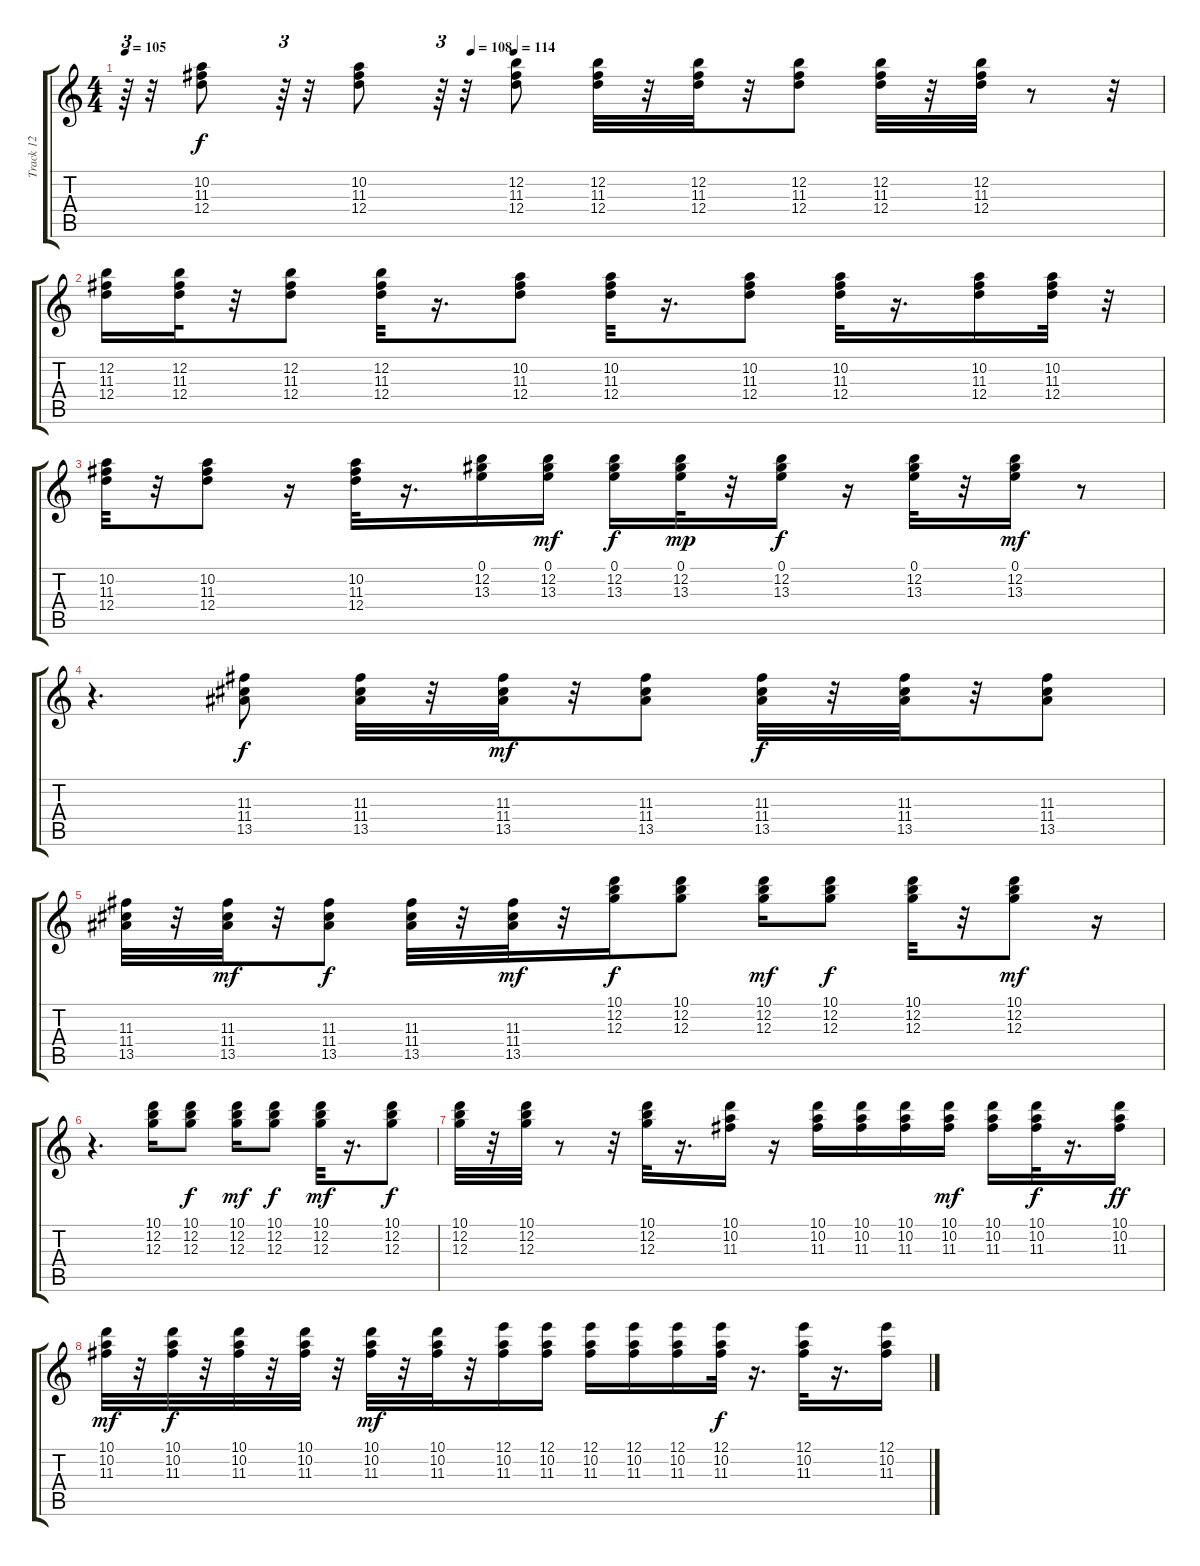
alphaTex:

\track ("Track 12" "Track 12") {instrument electricguitarclean}
\staff {score tabs}
\tuning (E4 B3 G3 D3 A2 E2) {hide}
\ts (4 4)
\tempo 105
\tempo (108 0.3333333333333333)
\tempo (114 0.375)
\clef g2
\ks c
r.64{tu (3 2) dy f} r.32 (10.2 11.3 12.4).8 r.64{tu (3 2)} r.32 (10.2 11.3 12.4).8 r.64{tu (3 2)} r.32 (12.2 11.3 12.4).8 (12.2 11.3 12.4).32 r.32 (12.2 11.3 12.4).32 r.32 (12.2 11.3 12.4).8 (12.2 11.3 12.4).32 r.32 (12.2 11.3 12.4).32 r.8 r.32 |
(12.2 11.3 12.4).16 (12.2 11.3 12.4).32 r.32 (12.2 11.3 12.4).8 (12.2 11.3 12.4).32 r.16{d} (10.2 11.3 12.4).8 (10.2 11.3 12.4).32 r.16{d} (10.2 11.3 12.4).8 (10.2 11.3 12.4).32 r.16{d} (10.2 11.3 12.4).16 (10.2 11.3 12.4).32 r.32 |
(10.2 11.3 12.4).32 r.32 (10.2 11.3 12.4).8 r.16 (10.2 11.3 12.4).32 r.16{d} (0.1 12.2 13.3).16 (0.1 12.2 13.3).16{dy mf} (0.1 12.2 13.3).16{dy f} (0.1 12.2 13.3).32{dy mp} r.32 (0.1 12.2 13.3).16{dy f} r.16 (0.1 12.2 13.3).32 r.32 (0.1 12.2 13.3).16{dy mf} r.8 |
r.4{d} (11.3 11.4 13.5).8{dy f} (11.3 11.4 13.5).32 r.32 (11.3 11.4 13.5).32{dy mf} r.32 (11.3 11.4 13.5).8 (11.3 11.4 13.5).32{dy f} r.32 (11.3 11.4 13.5).32 r.32 (11.3 11.4 13.5).8 |
(11.3 11.4 13.5).32 r.32 (11.3 11.4 13.5).32{dy mf} r.32 (11.3 11.4 13.5).8{dy f} (11.3 11.4 13.5).32 r.32 (11.3 11.4 13.5).32{dy mf} r.32 (10.1 12.2 12.3).16{dy f} (10.1 12.2 12.3).8 (10.1 12.2 12.3).16{dy mf} (10.1 12.2 12.3).8{dy f} (10.1 12.2 12.3).32 r.32 (10.1 12.2 12.3).8{dy mf} r.16 |
r.4{d} (10.1 12.2 12.3).16 (10.1 12.2 12.3).8{dy f} (10.1 12.2 12.3).16{dy mf} (10.1 12.2 12.3).8{dy f} (10.1 12.2 12.3).32{dy mf} r.16{d} (10.1 12.2 12.3).8{dy f} |
(10.1 12.2 12.3).32 r.32 (10.1 12.2 12.3).32 r.8 r.32 (10.1 12.2 12.3).32 r.16{d} (10.1 10.2 11.3).16 r.16 (10.1 10.2 11.3).16 (10.1 10.2 11.3).16 (10.1 10.2 11.3).16 (10.1 10.2 11.3).16{dy mf} (10.1 10.2 11.3).16 (10.1 10.2 11.3).32{dy f} r.16{d} (10.1 10.2 11.3).16{dy ff} |
(10.1 10.2 11.3).32{dy mf} r.32 (10.1 10.2 11.3).32{dy f} r.32 (10.1 10.2 11.3).32 r.32 (10.1 10.2 11.3).32 r.32 (10.1 10.2 11.3).32{dy mf} r.32 (10.1 10.2 11.3).32 r.32 (12.1 10.2 11.3).16 (12.1 10.2 11.3).16 (12.1 10.2 11.3).16 (12.1 10.2 11.3).16 (12.1 10.2 11.3).16 (12.1 10.2 11.3).32{dy f} r.16{d} (12.1 10.2 11.3).32 r.16{d} (12.1 10.2 11.3).16
